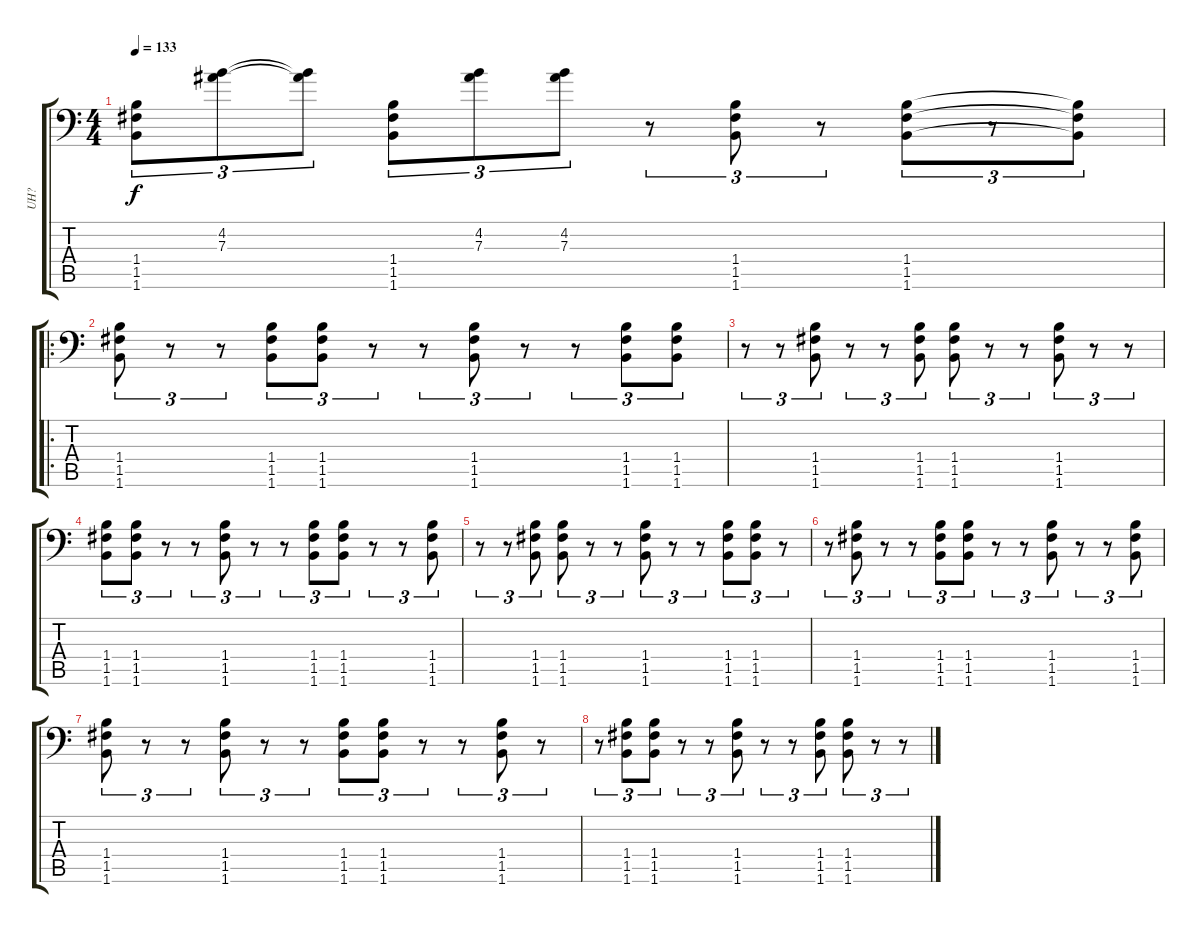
\track ("UH?" "UH?") {instrument overdrivenguitar}
\staff {score tabs}
\tuning (C4 G3 Eb3 Bb2 F2 Bb1) {hide}
\ts (4 4)
\tempo 133
\clef f4
\ks c
(1.4 1.5 1.6).8{tu (3 2) dy f} (4.2 7.3).8{tu (3 2)} (4.2{t} 7.3{t}).8{tu (3 2)} (1.4 1.5 1.6).8{tu (3 2)} (4.2 7.3).8{tu (3 2)} (4.2 7.3).8{tu (3 2)} r.8{tu (3 2)} (1.4 1.5 1.6).8{tu (3 2)} r.8{tu (3 2)} (1.4 1.5 1.6).8{tu (3 2)} r.8{tu (3 2)} (1.4{t} 1.5{t} 1.6{t}).8{tu (3 2)} |
\ro
(1.4 1.5 1.6).8{tu (3 2)} r.8{tu (3 2)} r.8{tu (3 2)} (1.4 1.5 1.6).8{tu (3 2)} (1.4 1.5 1.6).8{tu (3 2)} r.8{tu (3 2)} r.8{tu (3 2)} (1.4 1.5 1.6).8{tu (3 2)} r.8{tu (3 2)} r.8{tu (3 2)} (1.4 1.5 1.6).8{tu (3 2)} (1.4 1.5 1.6).8{tu (3 2)} |
r.8{tu (3 2)} r.8{tu (3 2)} (1.4 1.5 1.6).8{tu (3 2)} r.8{tu (3 2)} r.8{tu (3 2)} (1.4 1.5 1.6).8{tu (3 2)} (1.4 1.5 1.6).8{tu (3 2)} r.8{tu (3 2)} r.8{tu (3 2)} (1.4 1.5 1.6).8{tu (3 2)} r.8{tu (3 2)} r.8{tu (3 2)} |
(1.4 1.5 1.6).8{tu (3 2)} (1.4 1.5 1.6).8{tu (3 2)} r.8{tu (3 2)} r.8{tu (3 2)} (1.4 1.5 1.6).8{tu (3 2)} r.8{tu (3 2)} r.8{tu (3 2)} (1.4 1.5 1.6).8{tu (3 2)} (1.4 1.5 1.6).8{tu (3 2)} r.8{tu (3 2)} r.8{tu (3 2)} (1.4 1.5 1.6).8{tu (3 2)} |
r.8{tu (3 2)} r.8{tu (3 2)} (1.4 1.5 1.6).8{tu (3 2)} (1.4 1.5 1.6).8{tu (3 2)} r.8{tu (3 2)} r.8{tu (3 2)} (1.4 1.5 1.6).8{tu (3 2)} r.8{tu (3 2)} r.8{tu (3 2)} (1.4 1.5 1.6).8{tu (3 2)} (1.4 1.5 1.6).8{tu (3 2)} r.8{tu (3 2)} |
r.8{tu (3 2)} (1.4 1.5 1.6).8{tu (3 2)} r.8{tu (3 2)} r.8{tu (3 2)} (1.4 1.5 1.6).8{tu (3 2)} (1.4 1.5 1.6).8{tu (3 2)} r.8{tu (3 2)} r.8{tu (3 2)} (1.4 1.5 1.6).8{tu (3 2)} r.8{tu (3 2)} r.8{tu (3 2)} (1.4 1.5 1.6).8{tu (3 2)} |
(1.4 1.5 1.6).8{tu (3 2)} r.8{tu (3 2)} r.8{tu (3 2)} (1.4 1.5 1.6).8{tu (3 2)} r.8{tu (3 2)} r.8{tu (3 2)} (1.4 1.5 1.6).8{tu (3 2)} (1.4 1.5 1.6).8{tu (3 2)} r.8{tu (3 2)} r.8{tu (3 2)} (1.4 1.5 1.6).8{tu (3 2)} r.8{tu (3 2)} |
r.8{tu (3 2)} (1.4 1.5 1.6).8{tu (3 2)} (1.4 1.5 1.6).8{tu (3 2)} r.8{tu (3 2)} r.8{tu (3 2)} (1.4 1.5 1.6).8{tu (3 2)} r.8{tu (3 2)} r.8{tu (3 2)} (1.4 1.5 1.6).8{tu (3 2)} (1.4 1.5 1.6).8{tu (3 2)} r.8{tu (3 2)} r.8{tu (3 2)}
